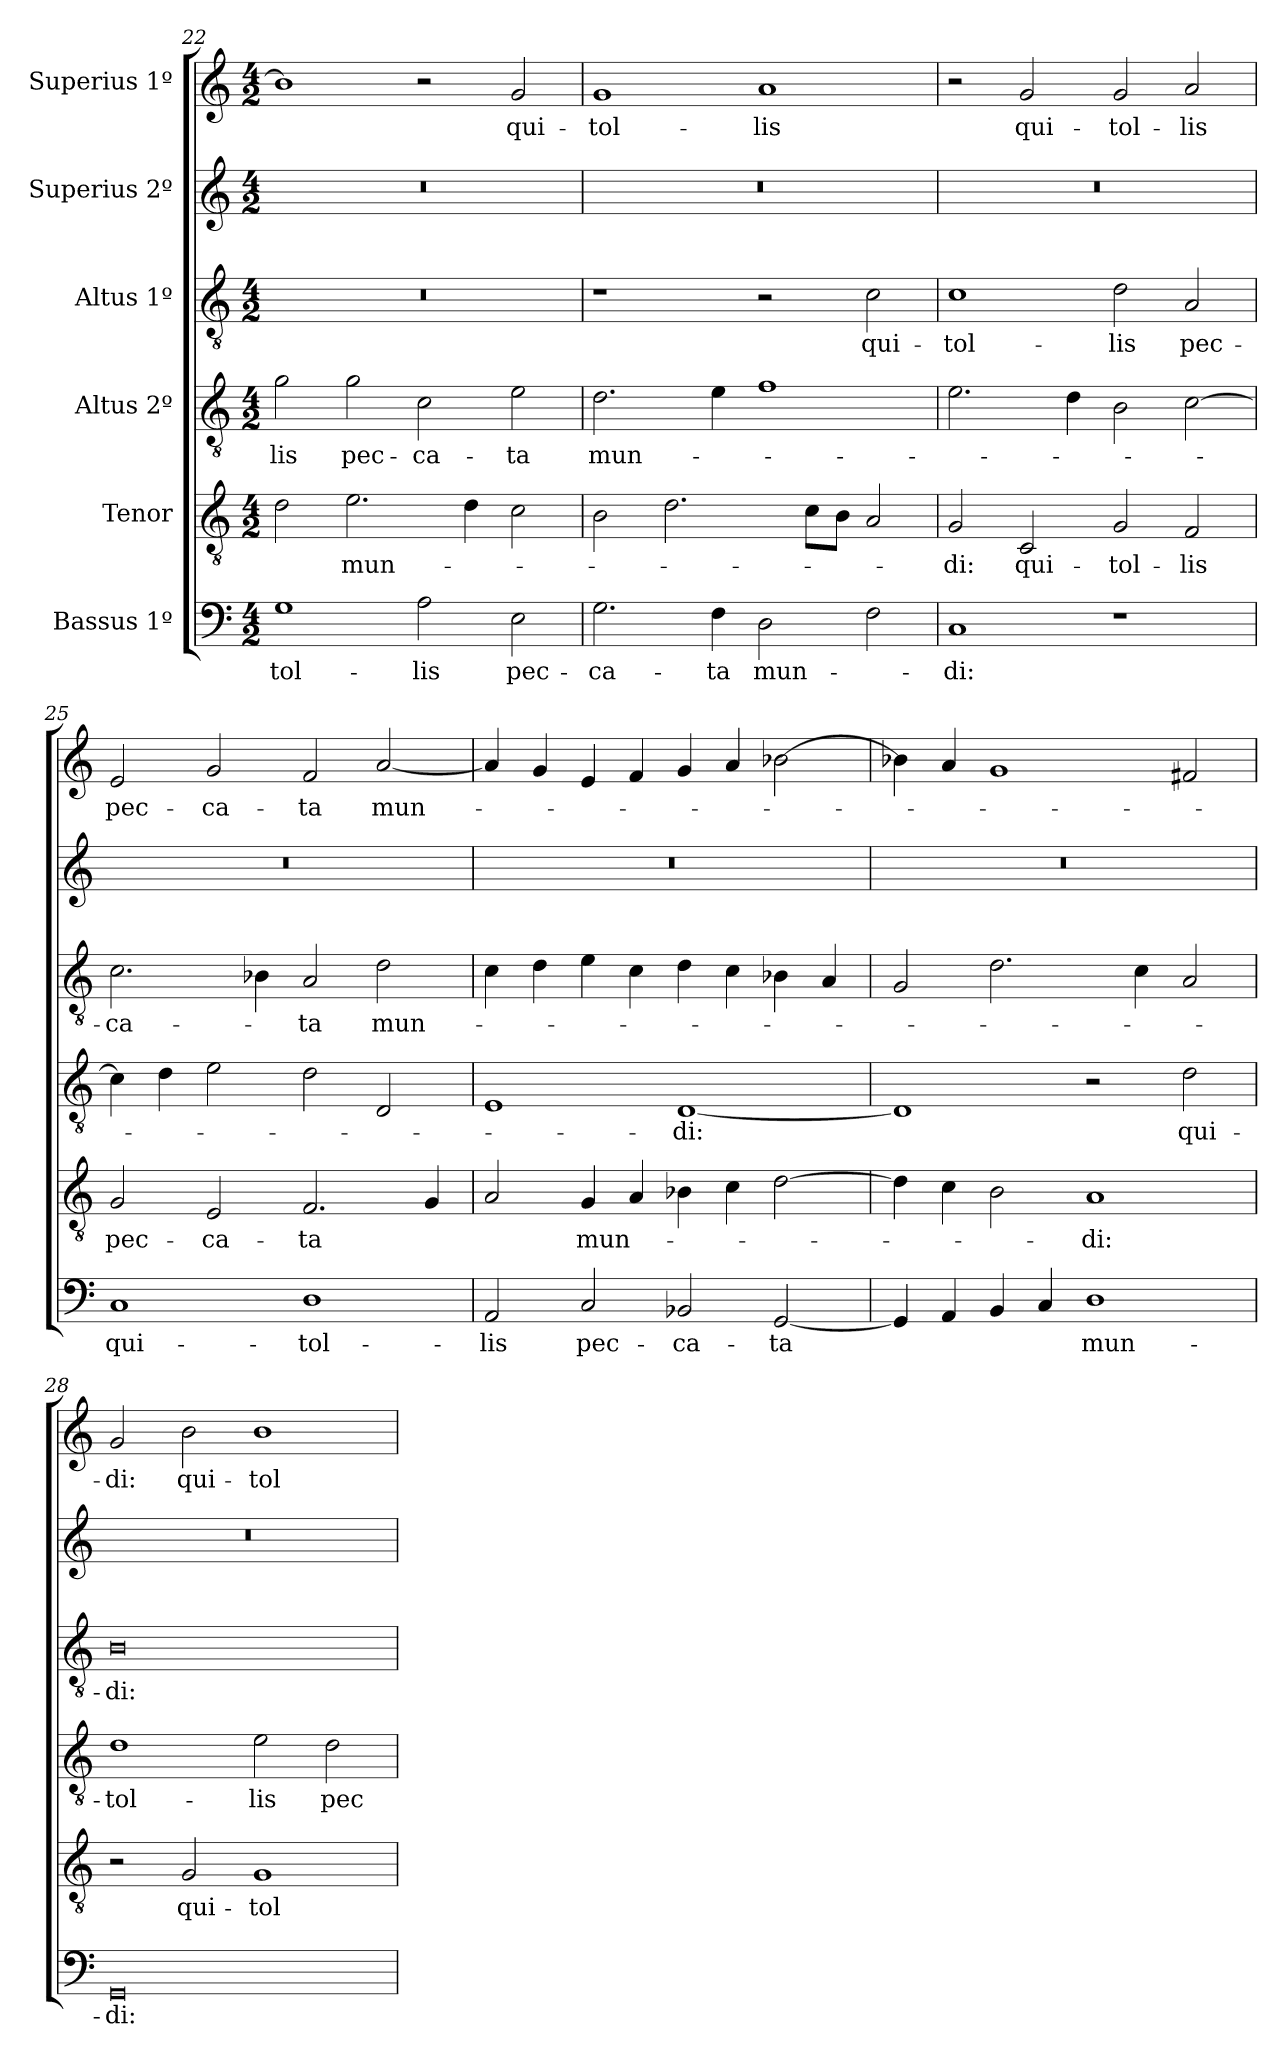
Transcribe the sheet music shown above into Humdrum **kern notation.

**kern	**text	**kern	**text	**kern	**text	**kern	**text	**kern	**kern	**text
*part6	*part6	*part5	*part5	*part4	*part4	*part3	*part3	*part2	*part1	*part1
*staff6	*staff6	*staff5	*staff5	*staff4	*staff4	*staff3	*staff3	*staff2	*staff1	*staff1
*I"Bassus 1º	*	*I"Tenor	*	*I"Altus 2º	*	*I"Altus 1º	*	*I"Superius 2º	*I"Superius 1º	*
*clefF4	*	*clefGv2	*	*clefGv2	*	*clefGv2	*	*clefG2	*clefG2	*
*k[]	*	*k[]	*	*k[]	*	*k[]	*	*k[]	*k[]	*
*M4/2	*	*M4/2	*	*M4/2	*	*M4/2	*	*M4/2	*M4/2	*
=22	=22	=22	=22	=22	=22	=22	=22	=22	=22	=22
1G\	-tol-	2d\	.	2g\	-lis	0r	.	0r	1b\]	.
.	.	2.e\	mun-	2g\	pec-	.	.	.	.	.
2A\	-lis	.	.	2c\	-ca-	.	.	.	2r	.
.	.	4d\	.	.	.	.	.	.	.	.
2E\	pec-	2c\	.	2e\	-ta	.	.	.	2g/	qui-
=23	=23	=23	=23	=23	=23	=23	=23	=23	=23	=23
2.G\	-ca-	2B\	.	2.d\	mun-	1r	.	0r	1g/	tol-
.	.	2.d\	.	.	.	.	.	.	.	.
4F\	-ta	.	.	4e\	.	.	.	.	.	.
2D\	mun-	.	.	1f\	.	2r	.	.	1a/	-lis
.	.	8c\L	.	.	.	.	.	.	.	.
.	.	8B\J	.	.	.	.	.	.	.	.
2F\	.	2A/	.	.	.	2c\	qui-	.	.	.
=24	=24	=24	=24	=24	=24	=24	=24	=24	=24	=24
1C/	-di:	2G/	-di:	2.e\	.	1c\	tol-	0r	2r	.
.	.	2C/	qui-	.	.	.	.	.	2g/	qui-
.	.	.	.	4d\	.	.	.	.	.	.
1r	.	2G/	tol-	2B\	.	2d\	-lis	.	2g/	tol-
.	.	2F/	-lis	[2c\	.	2A/	pec-	.	2a/	-lis
=25	=25	=25	=25	=25	=25	=25	=25	=25	=25	=25
1C/	qui-	2G/	pec-	4c\]	.	2.c\	-ca-	0r	2e/	pec-
.	.	.	.	4d\	.	.	.	.	.	.
.	.	2E/	-ca-	2e\	.	.	.	.	2g/	-ca-
.	.	.	.	.	.	4B-X\	.	.	.	.
1D\	tol-	2.F/	-ta	2d\	.	2A/	-ta	.	2f/	-ta
.	.	.	.	2D/	.	2d\	mun-	.	[2a/	mun-
.	.	4G/	.	.	.	.	.	.	.	.
=26	=26	=26	=26	=26	=26	=26	=26	=26	=26	=26
2AA/	-lis	2A/	.	1E/	.	4c\	.	0r	4a/]	.
.	.	.	.	.	.	4d\	.	.	4g/	.
2C/	pec-	4G/	mun-	.	.	4e\	.	.	4e/	.
.	.	4A/	.	.	.	4c\	.	.	4f/	.
2BB-X/	-ca-	4B-X\	.	[1D/	-di:	4d\	.	.	4g/	.
.	.	4c\	.	.	.	4c\	.	.	4a/	.
[2GG/	-ta	[2d\	.	.	.	4B-X\	.	.	[2b-X\	.
.	.	.	.	.	.	4A/	.	.	.	.
=27	=27	=27	=27	=27	=27	=27	=27	=27	=27	=27
4GG/]	.	4d\]	.	1D/]	.	2G/	.	0r	4b-X\]	.
4AA/	.	4c\	.	.	.	.	.	.	4a/	.
4BB/	.	2B\	.	.	.	2.d\	.	.	1g/	.
4C/	.	.	.	.	.	.	.	.	.	.
1D\	mun-	1A/	-di:	2r	.	.	.	.	.	.
.	.	.	.	.	.	4c\	.	.	.	.
.	.	.	.	2d\	qui-	2A/	.	.	2f#X/	.
=28	=28	=28	=28	=28	=28	=28	=28	=28	=28	=28
0GG/	-di:	2r	.	1d\	tol-	0B\	-di:	0r	2g/	-di:
.	.	2G/	qui-	.	.	.	.	.	2b\	qui-
.	.	1G/	tol-	2e\	-lis	.	.	.	1b\	tol-
.	.	.	.	2d\	pec-	.	.	.	.	.
=	=	=	=	=	=	=	=	=	=	=
*-	*-	*-	*-	*-	*-	*-	*-	*-	*-	*-
